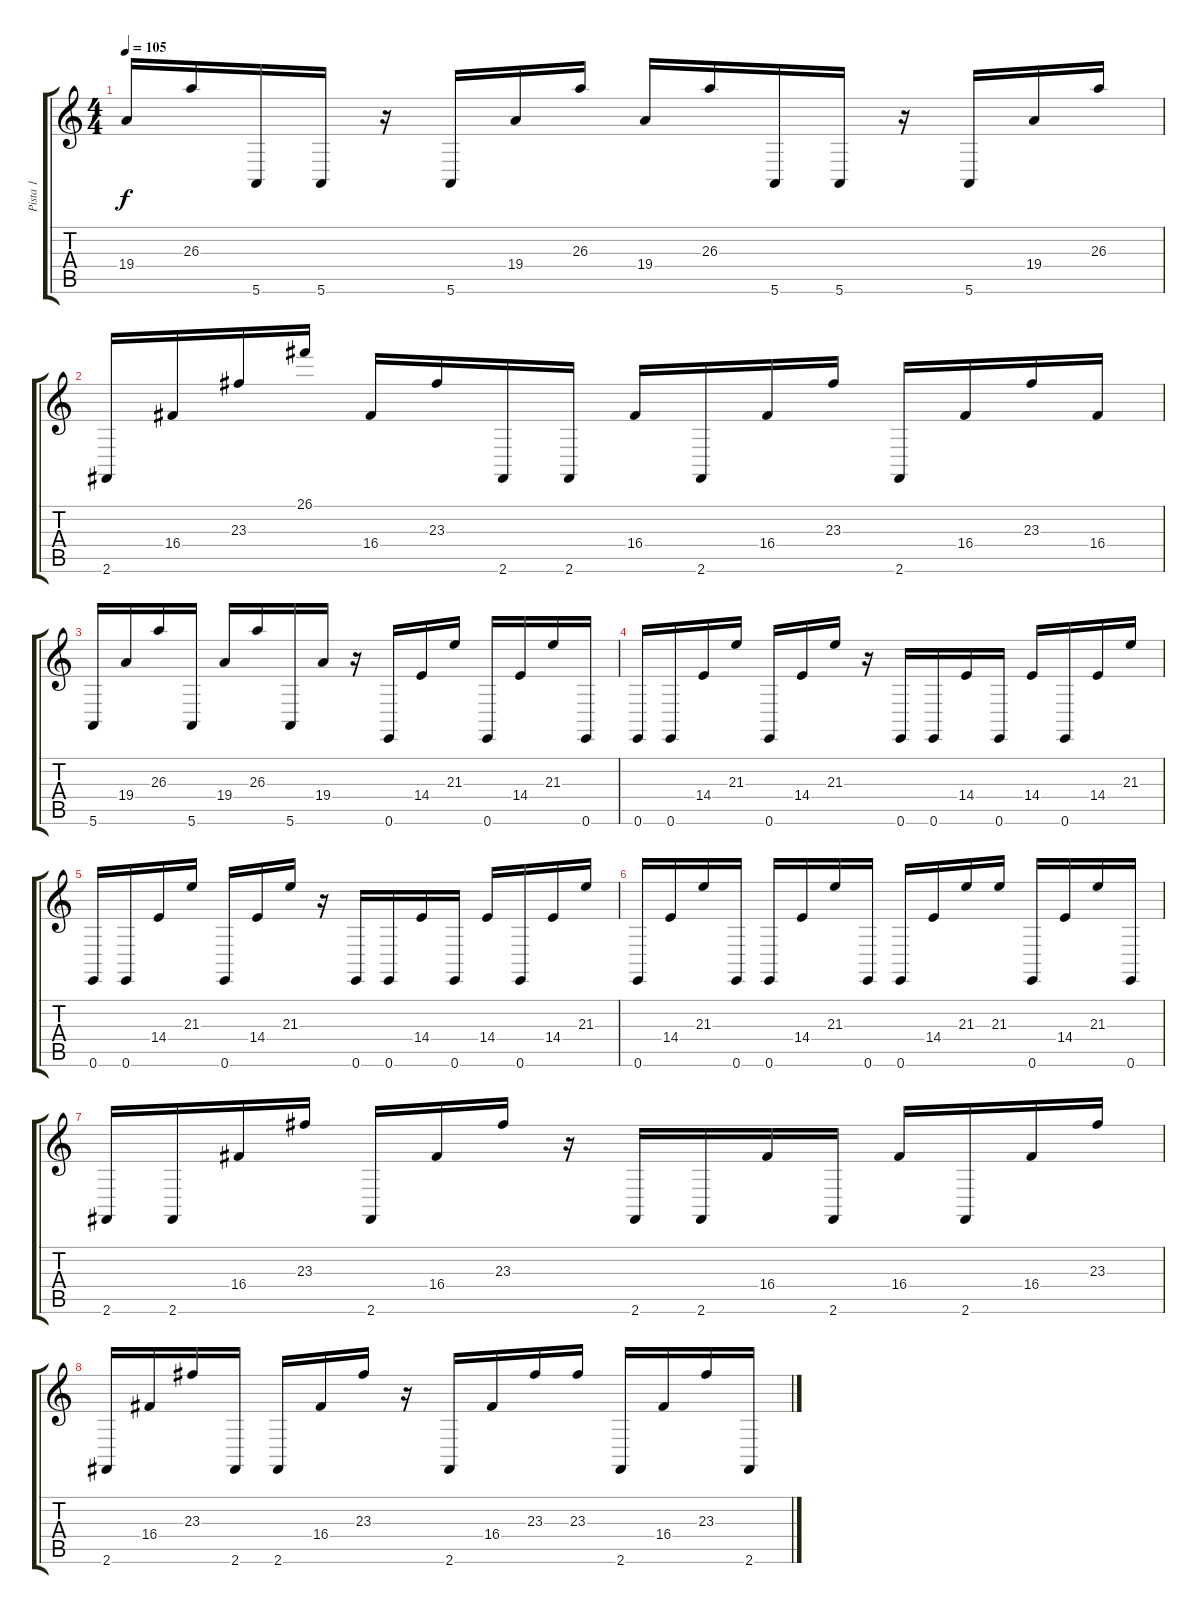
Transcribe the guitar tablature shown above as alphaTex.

\track ("Pista 1" "Pista 1") {instrument electricpiano1}
\staff {score tabs}
\tuning (E4 B3 G3 D3 A2 E2) {hide}
\ts (4 4)
\tempo 105
\clef g2
\ks c
19.4.16{dy f} 26.3.16 5.6.16 5.6.16 r.16 5.6.16 19.4.16 26.3.16 19.4.16 26.3.16 5.6.16 5.6.16 r.16 5.6.16 19.4.16 26.3.16 |
2.6.16 16.4.16 23.3.16 26.1.16 16.4.16 23.3.16 2.6.16 2.6.16 16.4.16 2.6.16 16.4.16 23.3.16 2.6.16 16.4.16 23.3.16 16.4.16 |
5.6.16 19.4.16 26.3.16 5.6.16 19.4.16 26.3.16 5.6.16 19.4.16 r.16 0.6.16 14.4.16 21.3.16 0.6.16 14.4.16 21.3.16 0.6.16 |
0.6.16 0.6.16 14.4.16 21.3.16 0.6.16 14.4.16 21.3.16 r.16 0.6.16 0.6.16 14.4.16 0.6.16 14.4.16 0.6.16 14.4.16 21.3.16 |
0.6.16 0.6.16 14.4.16 21.3.16 0.6.16 14.4.16 21.3.16 r.16 0.6.16 0.6.16 14.4.16 0.6.16 14.4.16 0.6.16 14.4.16 21.3.16 |
0.6.16 14.4.16 21.3.16 0.6.16 0.6.16 14.4.16 21.3.16 0.6.16 0.6.16 14.4.16 21.3.16 21.3.16 0.6.16 14.4.16 21.3.16 0.6.16 |
2.6.16 2.6.16 16.4.16 23.3.16 2.6.16 16.4.16 23.3.16 r.16 2.6.16 2.6.16 16.4.16 2.6.16 16.4.16 2.6.16 16.4.16 23.3.16 |
2.6.16 16.4.16 23.3.16 2.6.16 2.6.16 16.4.16 23.3.16 r.16 2.6.16 16.4.16 23.3.16 23.3.16 2.6.16 16.4.16 23.3.16 2.6.16
